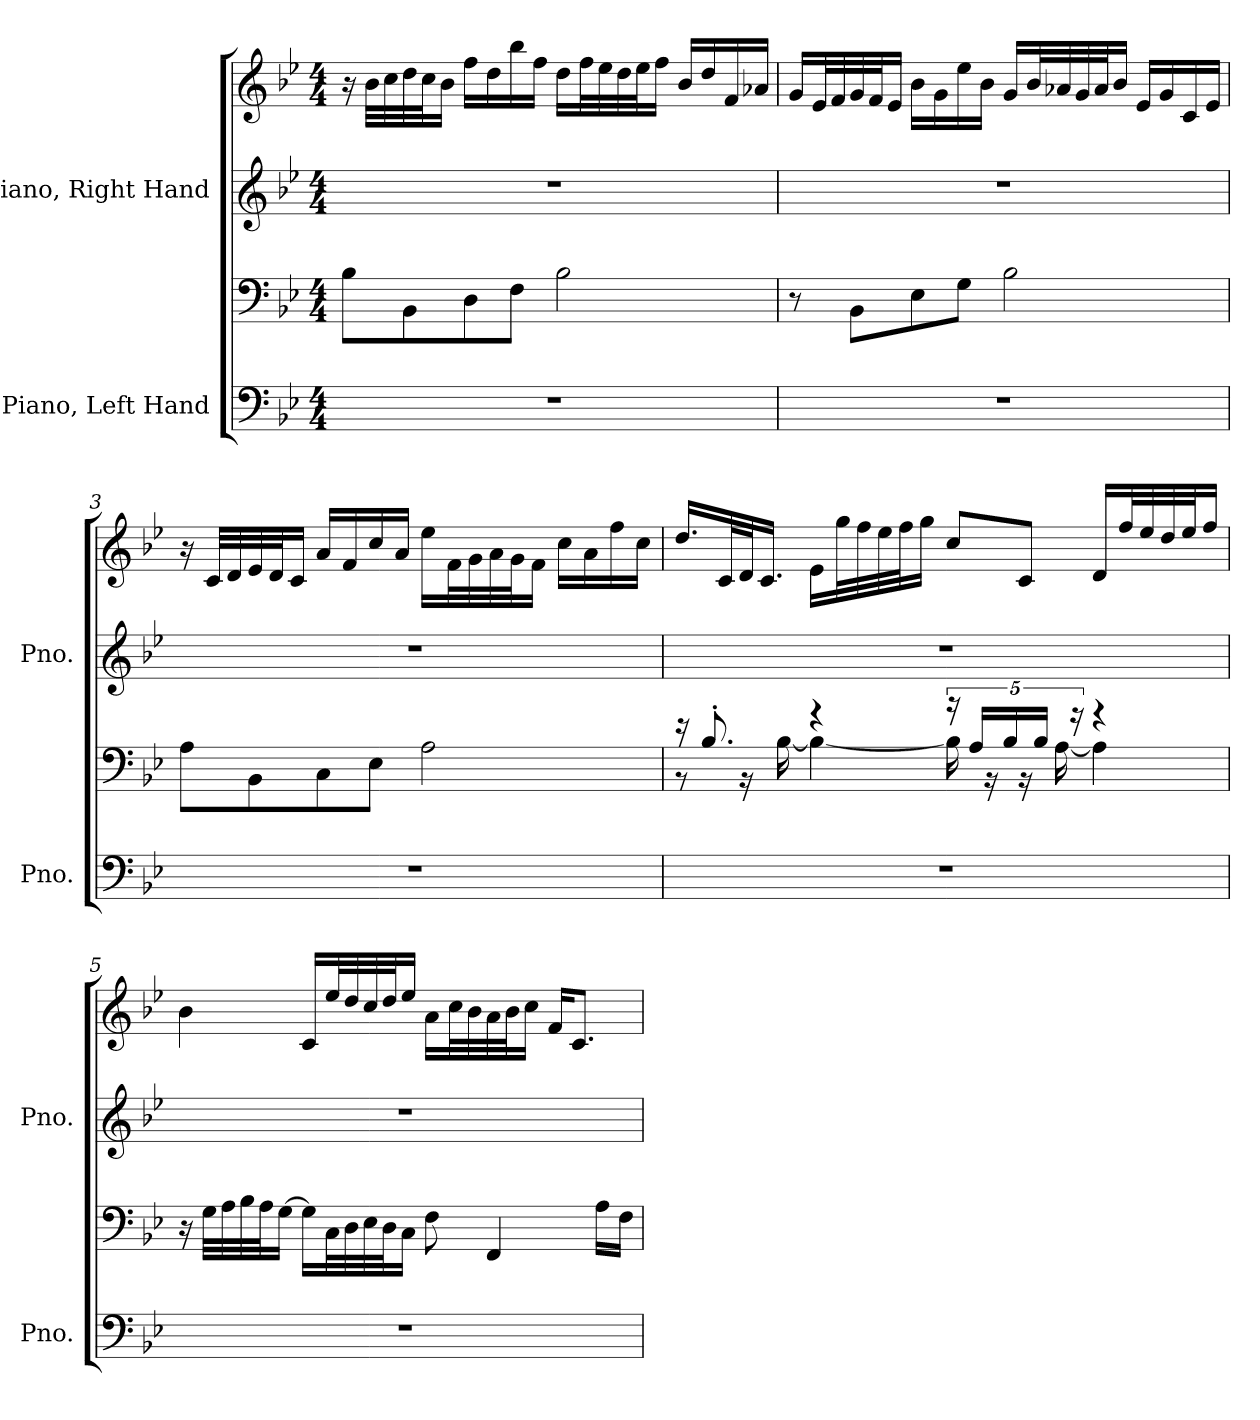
**kern	**kern	**kern	**kern
*part2	*part2	*part1	*part1
*staff4	*staff3	*staff2	*staff1
*I"Piano, Left Hand	*	*I"Piano, Right Hand	*
*I'Pno.	*	*I'Pno.	*
*clefF4	*clefF4	*clefG2	*clefG2
*k[b-e-]	*k[b-e-]	*k[b-e-]	*k[b-e-]
*M4/4	*M4/4	*M4/4	*M4/4
*MM55	*MM55	*MM55	*MM55
=1	=1	=1	=1
1r	8B-\L	1r	16r
.	.	.	32b-\LLL
.	.	.	32cc\
.	8BB-\	.	32dd\
.	.	.	32cc\J
.	.	.	16b-\JJ
.	8D\	.	16ff\LL
.	.	.	16dd\
.	8F\J	.	16bb-\
.	.	.	16ff\JJ
.	2B-\	.	16dd\LL
.	.	.	32ff\L
.	.	.	32ee-\
.	.	.	32dd\
.	.	.	32ee-\J
.	.	.	16ff\JJ
.	.	.	16b-/LL
.	.	.	16dd/
.	.	.	16f/
.	.	.	16a-X/JJ
!!LO:LB:g=z
=2	=2	=2	=2
1r	8r	1r	16g/LL
.	.	.	32e-/L
.	.	.	32f/
.	8BB-\L	.	32g/
.	.	.	32f/J
.	.	.	16e-/JJ
.	8E-\	.	16b-\LL
.	.	.	16g\
.	8G\J	.	16ee-\
.	.	.	16b-\JJ
.	2B-\	.	16g/LL
.	.	.	32b-/L
.	.	.	32a-X/
.	.	.	32g/
.	.	.	32a-/J
.	.	.	16b-/JJ
.	.	.	16e-/LL
.	.	.	16g/
.	.	.	16c/
.	.	.	16e-/JJ
=3	=3	=3	=3
1r	8A\L	1r	16r
.	.	.	32c/LLL
.	.	.	32d/
.	8BB-\	.	32e-/
.	.	.	32d/J
.	.	.	16c/JJ
.	8C\	.	16a/LL
.	.	.	16f/
.	8E-\J	.	16cc/
.	.	.	16a/JJ
.	2A\	.	16ee-\LL
.	.	.	32f\L
.	.	.	32g\
.	.	.	32a\
.	.	.	32g\J
.	.	.	16f\JJ
.	.	.	16cc\LL
.	.	.	16a\
.	.	.	16ff\
.	.	.	16cc\JJ
!!LO:LB:g=z
=4	=4	=4	=4
*	*^	*	*
1r	16r	8r	1r	16.dd/LL
.	8.B-'/	.	.	.
.	.	.	.	32c/L
.	.	16r	.	32d/J
.	.	.	.	16.c/JJ
.	.	[16B-\	.	.
.	4r	4B-\_	.	16e-\LL
.	.	.	.	32gg\L
.	.	.	.	32ff\
.	.	.	.	32ee-\
.	.	.	.	32ff\J
.	.	.	.	16gg\JJ
.	20r	16B-\]	.	8cc/L
.	20A/LL	.	.	.
.	.	16r	.	.
.	20B-/	.	.	.
.	.	16r	.	8c/J
.	20B-/JJ	.	.	.
.	.	[16A\	.	.
.	20r	.	.	.
.	4r	4A\]	.	16d/LL
.	.	.	.	32ff/L
.	.	.	.	32ee-/
.	.	.	.	32dd/
.	.	.	.	32ee-/J
.	.	.	.	16ff/JJ
*	*v	*v	*	*
!!LO:PB:g=z
=5	=5	=5	=5
1r	16r	1r	4b-\
.	32G\LLL	.	.
.	32A\	.	.
.	32B-\	.	.
.	32A\J	.	.
.	[16G\JJ	.	.
.	16G\LL]	.	16c/LL
.	32C\L	.	32ee-/L
.	32D\	.	32dd/
.	32E-\	.	32cc/
.	32D\J	.	32dd/J
.	16C\JJ	.	16ee-/JJ
.	8F\	.	16a\LL
.	.	.	32cc\L
.	.	.	32b-\
.	4FF/	.	32a\
.	.	.	32b-\J
.	.	.	16cc\JJ
.	.	.	16f/KL
.	.	.	8.c/J
.	16A\LL	.	.
.	16F\JJ	.	.
=	=	=	=
*-	*-	*-	*-
